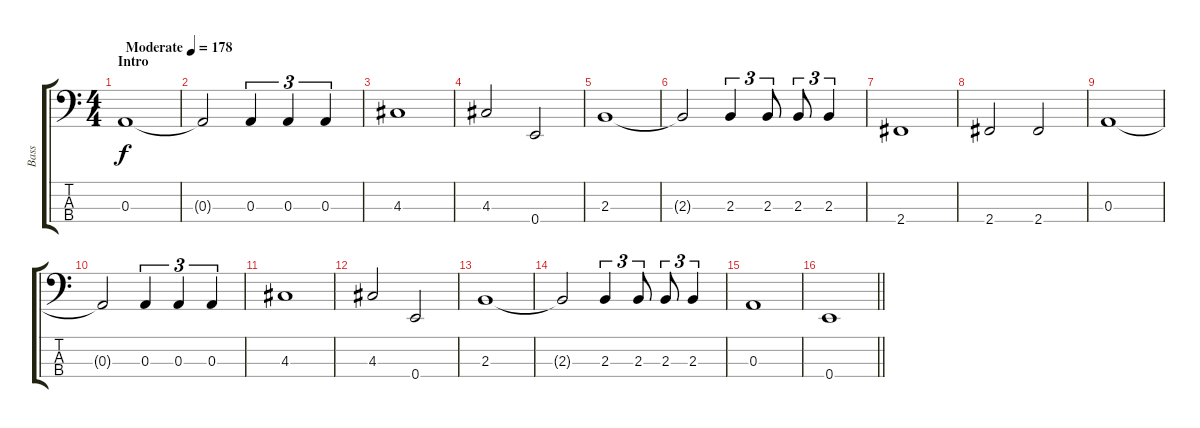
\track ("Bass" "Bass") {instrument electricbassfinger}
\staff {score tabs}
\tuning (G2 D2 A1 E1) {hide}
\ts (4 4)
\section ("" "Intro")
\tempo (178 "Moderate")
\clef f4
\ks c
0.3.1{dy f instrument electricbassfinger} |
0.3{t}.2 0.3.4{tu (3 2)} 0.3.4{tu (3 2)} 0.3.4{tu (3 2)} |
4.3.1 |
4.3.2 0.4.2 |
2.3.1 |
2.3{t}.2 2.3.4{tu (3 2)} 2.3.8{tu (3 2)} 2.3.8{tu (3 2)} 2.3.4{tu (3 2)} |
2.4.1 |
2.4.2 2.4.2 |
0.3.1 |
0.3{t}.2 0.3.4{tu (3 2)} 0.3.4{tu (3 2)} 0.3.4{tu (3 2)} |
4.3.1 |
4.3.2 0.4.2 |
2.3.1 |
2.3{t}.2 2.3.4{tu (3 2)} 2.3.8{tu (3 2)} 2.3.8{tu (3 2)} 2.3.4{tu (3 2)} |
0.3.1 |
\barLineRight lightlight
0.4.1
